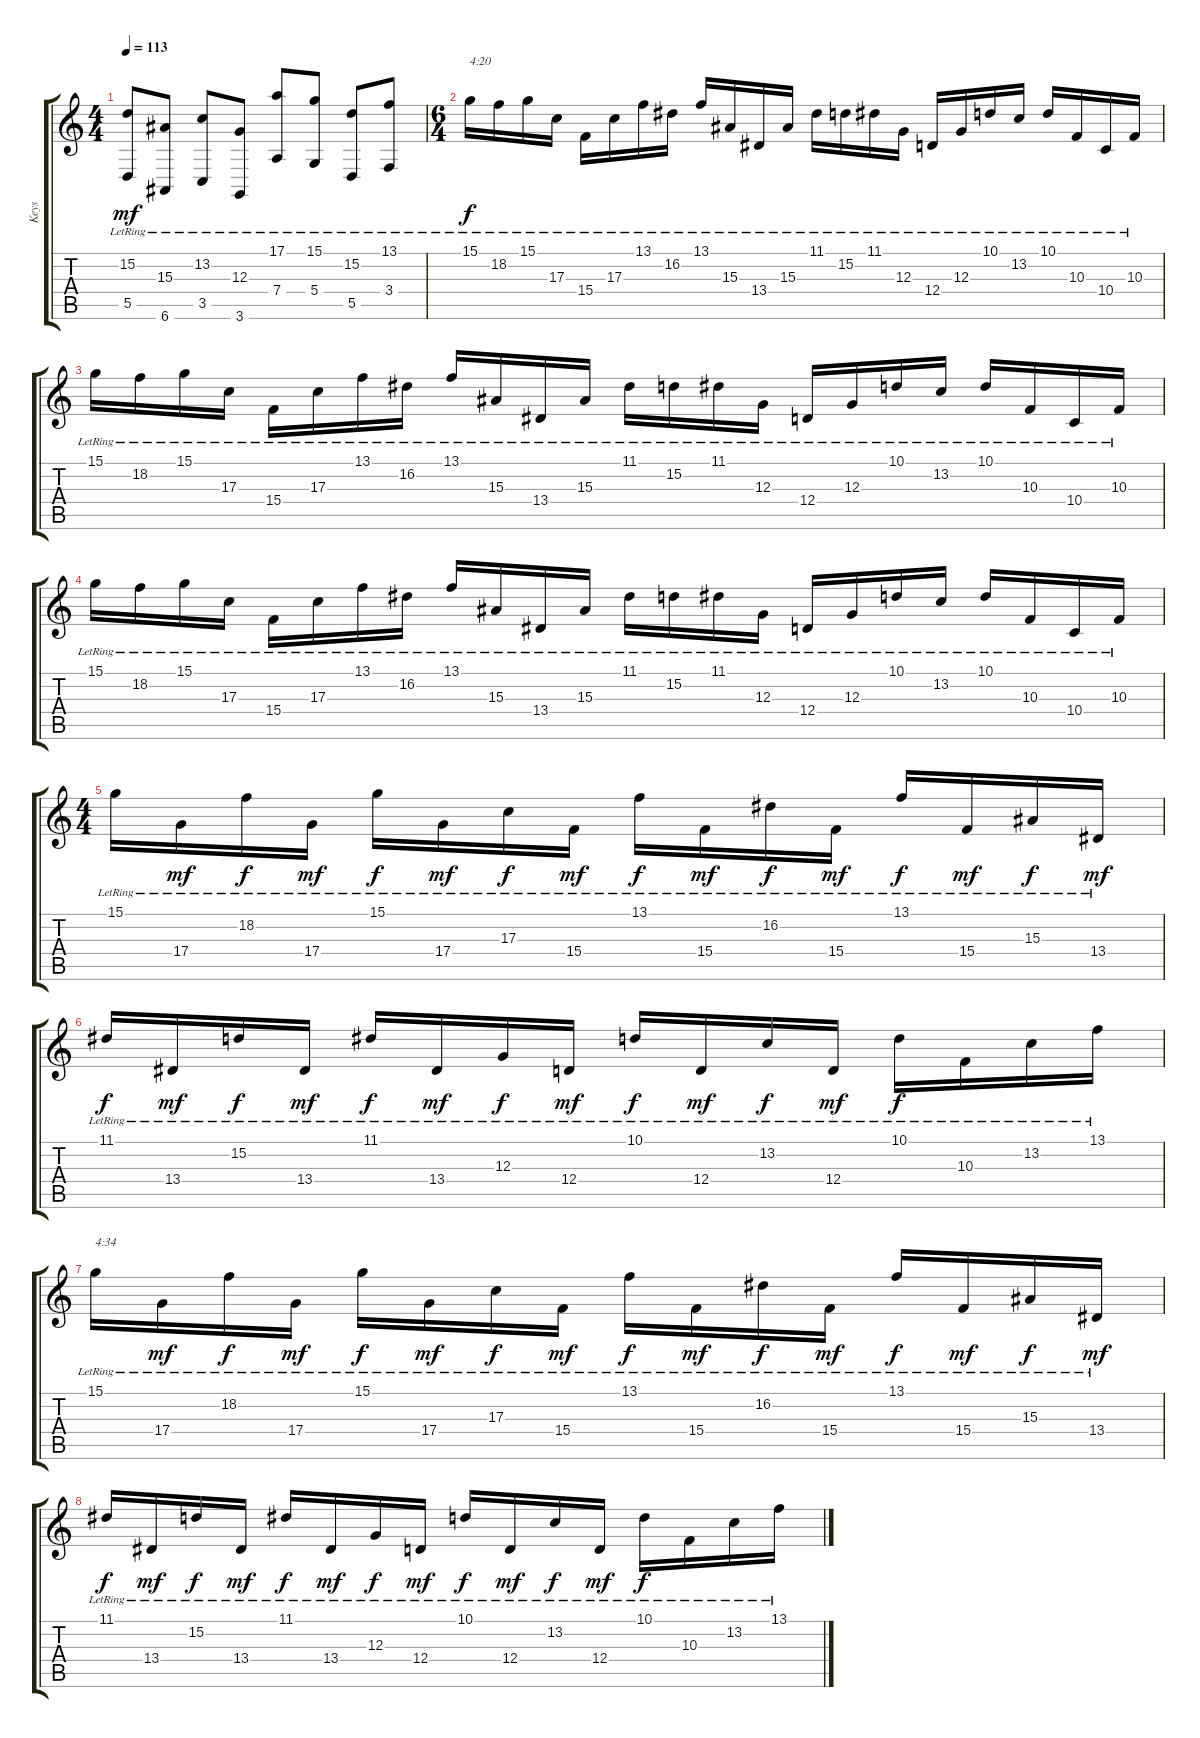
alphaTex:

\track ("Keys" "Keys") {instrument acousticgrandpiano}
\staff {score tabs}
\tuning (E4 B3 G3 D3 A2 E2) {hide}
\ts (4 4)
\tempo 113
\clef g2
\ks c
(15.2{lr} 5.5{lr}).8{dy mf} (15.3{lr} 6.6{lr}).8 (13.2{lr} 3.5{lr}).8 (12.3{lr} 3.6{lr}).8 (17.1{lr} 7.4{lr}).8 (15.1{lr} 5.4{lr}).8 (15.2{lr} 5.5{lr}).8 (13.1{lr} 3.4{lr}).8 |
\ts (6 4)
15.1{lr}.16{txt "4:20" dy f volume 14 balance 8 instrument acousticgrandpiano} 18.2{lr}.16 15.1{lr}.16 17.3{lr}.16 15.4{lr}.16 17.3{lr}.16 13.1{lr}.16 16.2{lr}.16 13.1{lr}.16 15.3{lr}.16 13.4{lr}.16 15.3{lr}.16 11.1{lr}.16 15.2{lr}.16 11.1{lr}.16 12.3{lr}.16 12.4{lr}.16 12.3{lr}.16 10.1{lr}.16 13.2{lr}.16 10.1{lr}.16 10.3{lr}.16 10.4{lr}.16 10.3{lr}.16 |
15.1{lr}.16{volume 15 balance 2 instrument acousticgrandpiano} 18.2{lr}.16 15.1{lr}.16 17.3{lr}.16 15.4{lr}.16 17.3{lr}.16 13.1{lr}.16 16.2{lr}.16 13.1{lr}.16 15.3{lr}.16 13.4{lr}.16 15.3{lr}.16 11.1{lr}.16 15.2{lr}.16 11.1{lr}.16 12.3{lr}.16 12.4{lr}.16 12.3{lr}.16 10.1{lr}.16 13.2{lr}.16 10.1{lr}.16 10.3{lr}.16 10.4{lr}.16 10.3{lr}.16 |
15.1{lr}.16{volume 13 balance 8 instrument acousticgrandpiano} 18.2{lr}.16 15.1{lr}.16 17.3{lr}.16 15.4{lr}.16 17.3{lr}.16 13.1{lr}.16 16.2{lr}.16 13.1{lr}.16 15.3{lr}.16 13.4{lr}.16 15.3{lr}.16 11.1{lr}.16 15.2{lr}.16 11.1{lr}.16 12.3{lr}.16 12.4{lr}.16 12.3{lr}.16 10.1{lr}.16 13.2{lr}.16 10.1{lr}.16 10.3{lr}.16 10.4{lr}.16 10.3{lr}.16 |
\ts (4 4)
15.1{lr}.16 17.4{lr}.16{dy mf} 18.2{lr}.16{dy f} 17.4{lr}.16{dy mf} 15.1{lr}.16{dy f} 17.4{lr}.16{dy mf} 17.3{lr}.16{dy f} 15.4{lr}.16{dy mf} 13.1{lr}.16{dy f} 15.4{lr}.16{dy mf} 16.2{lr}.16{dy f} 15.4{lr}.16{dy mf} 13.1{lr}.16{dy f} 15.4{lr}.16{dy mf} 15.3{lr}.16{dy f} 13.4{lr}.16{dy mf} |
11.1{lr}.16{dy f} 13.4{lr}.16{dy mf} 15.2{lr}.16{dy f} 13.4{lr}.16{dy mf} 11.1{lr}.16{dy f} 13.4{lr}.16{dy mf} 12.3{lr}.16{dy f} 12.4{lr}.16{dy mf} 10.1{lr}.16{dy f} 12.4{lr}.16{dy mf} 13.2{lr}.16{dy f} 12.4{lr}.16{dy mf} 10.1{lr}.16{dy f} 10.3{lr}.16 13.2{lr}.16 13.1{lr}.16 |
15.1{lr}.16{txt "4:34"} 17.4{lr}.16{dy mf} 18.2{lr}.16{dy f} 17.4{lr}.16{dy mf} 15.1{lr}.16{dy f} 17.4{lr}.16{dy mf} 17.3{lr}.16{dy f} 15.4{lr}.16{dy mf} 13.1{lr}.16{dy f} 15.4{lr}.16{dy mf} 16.2{lr}.16{dy f} 15.4{lr}.16{dy mf} 13.1{lr}.16{dy f} 15.4{lr}.16{dy mf} 15.3{lr}.16{dy f} 13.4{lr}.16{dy mf} |
11.1{lr}.16{dy f} 13.4{lr}.16{dy mf} 15.2{lr}.16{dy f} 13.4{lr}.16{dy mf} 11.1{lr}.16{dy f} 13.4{lr}.16{dy mf} 12.3{lr}.16{dy f} 12.4{lr}.16{dy mf} 10.1{lr}.16{dy f} 12.4{lr}.16{dy mf} 13.2{lr}.16{dy f} 12.4{lr}.16{dy mf} 10.1{lr}.16{dy f} 10.3{lr}.16 13.2{lr}.16 13.1{lr}.16
